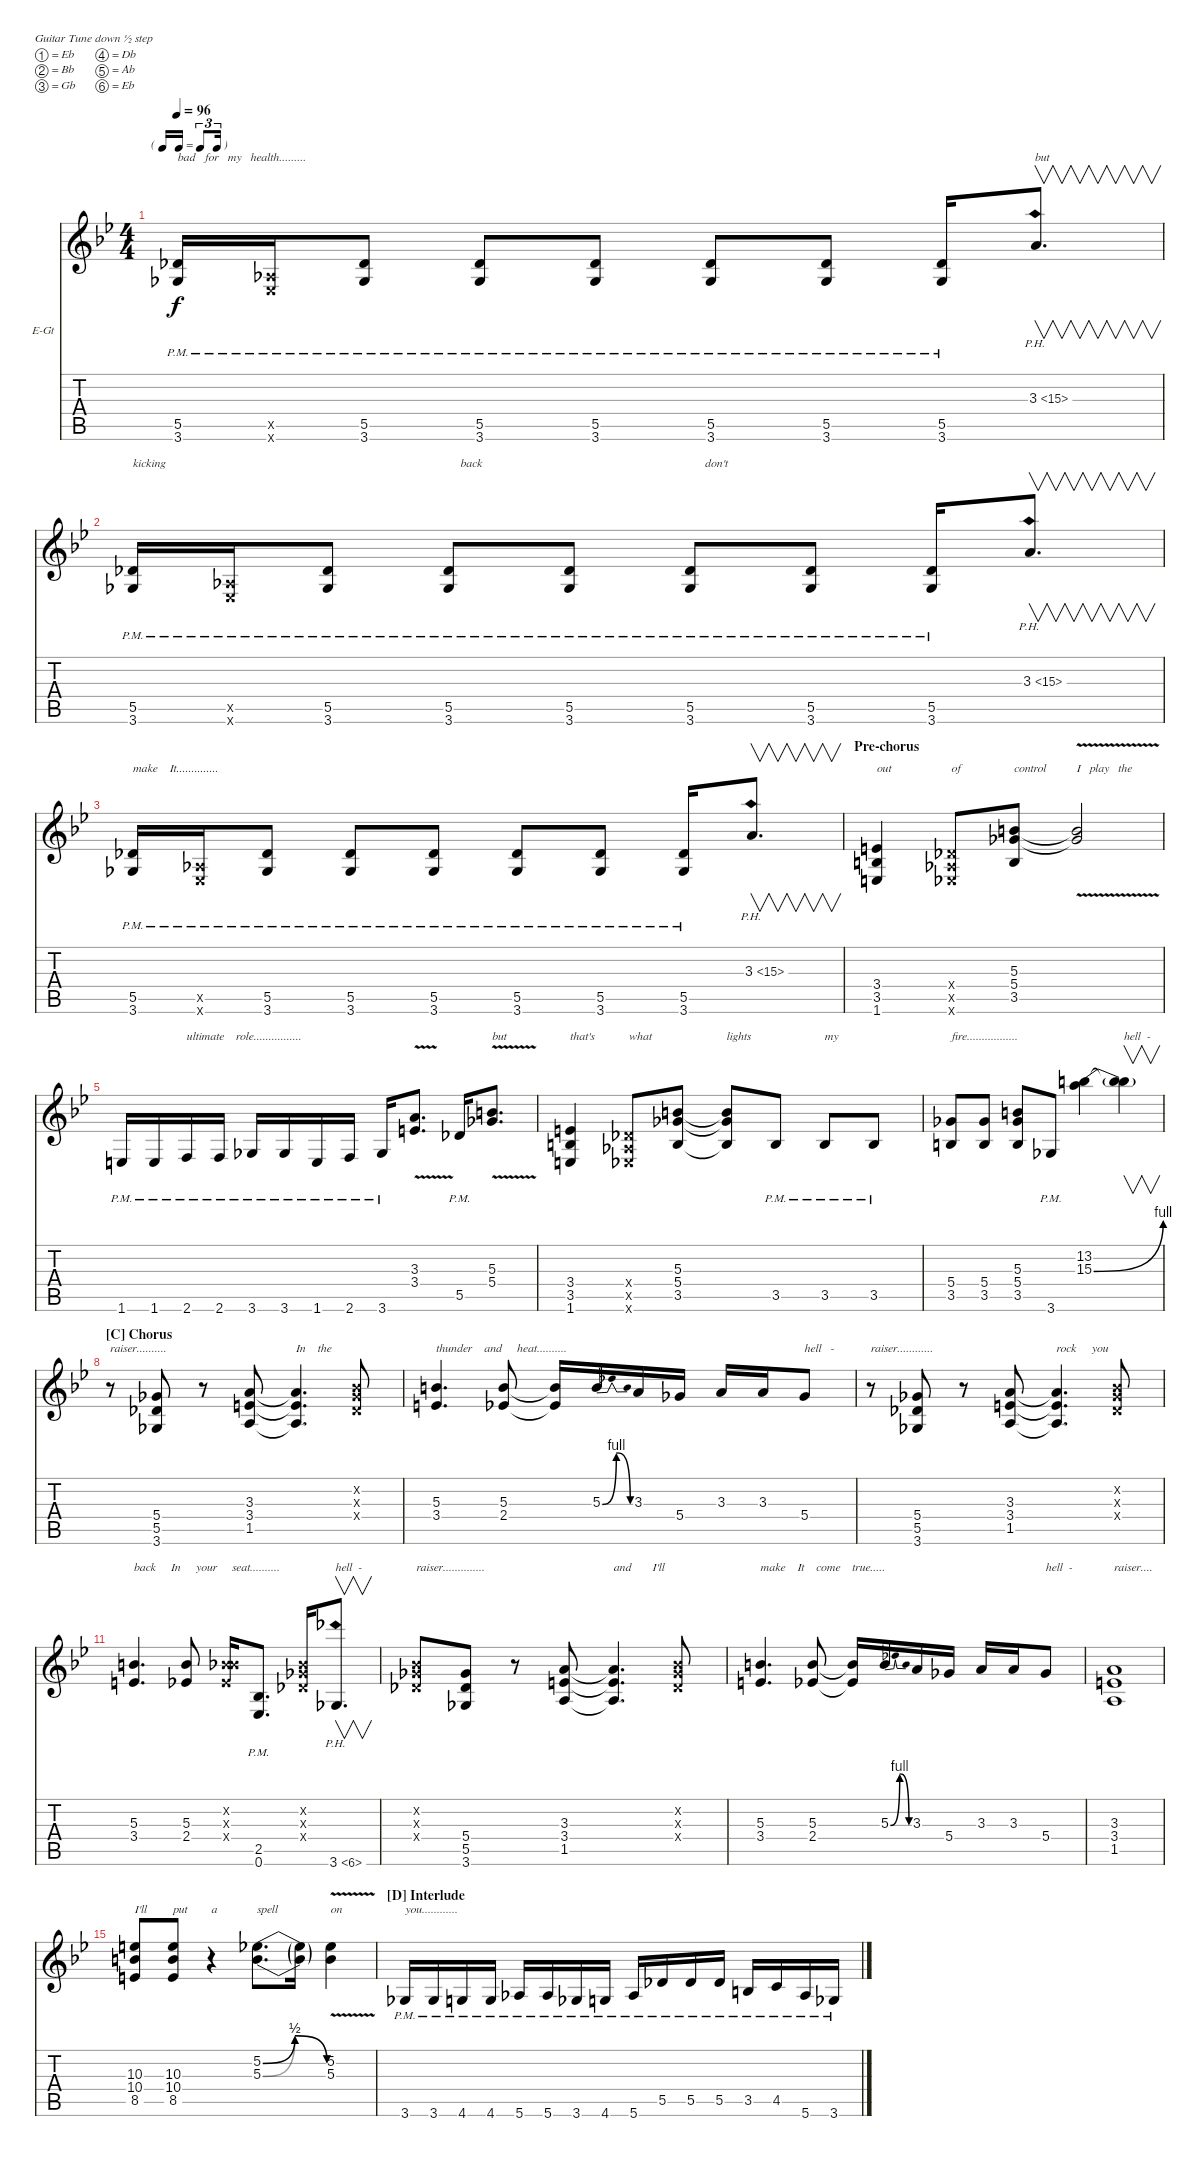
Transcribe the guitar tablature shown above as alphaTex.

\bracketExtendMode nobrackets
\firstSystemTrackNameOrientation horizontal
\otherSystemsTrackNameOrientation horizontal
\defaultBarNumberDisplay FirstOfSystem
\track ("Zakk Wylde" "E-Gt") {instrument distortionguitar}
\staff {score tabs}
\tuning (Eb4 Bb3 Gb3 Db3 Ab2 Eb2)
\ts (4 4)
\tf triplet16th
\tempo 96
\clef g2
\ks bb
(3.6{pm} 5.5{pm}).16{txt "bad   for   my   health........." dy f} (0.5{pm x} 0.6{pm x}).16 (3.6{pm} 5.5{pm}).8 (5.5{pm} 3.6{pm}).8 (3.6{pm} 5.5{pm}).8 (5.5{pm} 3.6{pm}).8 (5.5{pm} 3.6{pm}).8 (5.5{pm} 3.6{pm}).16 3.3{ph 12}.8{v d txt "but"} |
(3.6{pm} 5.5{pm}).16{txt "kicking"} (0.5{pm x} 0.6{pm x}).16 (3.6{pm} 5.5{pm}).8 (5.5{pm} 3.6{pm}).8{txt "    back"} (3.6{pm} 5.5{pm}).8 (5.5{pm} 3.6{pm}).8{txt "     don't"} (5.5{pm} 3.6{pm}).8 (5.5{pm} 3.6{pm}).16 3.3{ph 12}.8{v d} |
\scale
0.491731 (3.6{pm} 5.5{pm}).16{txt "make    It.............."} (0.5{pm x} 0.6{pm x}).16 (3.6{pm} 5.5{pm}).8 (5.5{pm} 3.6{pm}).8 (3.6{pm} 5.5{pm}).8 (5.5{pm} 3.6{pm}).8 (5.5{pm} 3.6{pm}).8 (5.5{pm} 3.6{pm}).16 3.3{ph 12}.8{v d} |
\section ("" "Pre-chorus")
\scale
0.509185 (1.6 3.5 3.4).4{txt "out"} (0.6{x} 0.5{x} 0.4{x}).8{txt "of"} (3.5 5.4 5.3).8{txt "control"} (5.3{t} 5.4{v t}).2{txt "I   play   the"} |
\scale
0.492543 1.6{pm}.16 1.6{pm}.16 2.6{pm}.16{txt "ultimate    role................"} 2.6{pm}.16 3.6{pm}.16 3.6{pm}.16 1.6{pm}.16 2.6{pm}.16 3.6{pm}.16 (3.4{v} 3.3{v}).8{d} 5.5{pm}.16 (5.4{v} 5.3{v}).8{d txt "but"} |
\scale
0.506256 (1.6 3.5 3.4).4{txt "that's"} (0.6{x} 0.5{x} 0.4{x}).8{txt "what"} (3.5 5.4 5.3).8 (3.5{t} 5.4{t} 5.3{t}).8{txt "lights"} 3.5{pm}.8 3.5{pm}.8{txt "my"} 3.5{pm}.8 |
\scale
0.504941 (3.5 5.4).8{txt "fire................."} (5.4 3.5).8 (3.5 5.4 5.3).8 3.6{pm}.8 (13.2 15.3{be (bend 0 0 15 4)}).4 (15.3{t} 13.2{t}).4{v txt "hell  -"} |
\section ("C" "Chorus")
\scale
0.494037 r.8{txt "raiser.........."} (3.6 5.5 5.4).8 r.8 (1.5 3.4 3.3).8 (3.3{t} 3.4{t} 1.5{t}).4{d txt "In    the"} (0.4{x} 0.3{x} 0.2{x}).8 |
\scale
0.500645 (3.4 5.3).4{d txt "thunder    and     heat.........."} (2.4 5.3).8 (2.4{t} 5.3{t}).16 5.3{be (bendrelease 0 0 10.2 4 20.4 4 30 0)}.16 3.3.16 5.4.16 3.3.16 3.3.16 5.4.8{txt "hell   -"} |
\scale
0.499167 r.8{txt "raiser............"} (3.6 5.5 5.4).8 r.8 (1.5 3.4 3.3).8 (3.3{t} 3.4{t} 1.5{t}).4{d txt "rock     you"} (0.4{x} 0.3{x} 0.2{x}).8 |
\scale
0.505673 (3.4 5.3).4{d txt "back     In     your     seat.........."} (2.4 5.3).8 (2.4{x} 5.3{x} 0.2{x}).16 (0.6{pm} 2.5{pm}).8{d} (0.4{x} 0.3{x} 0.2{x}).16 3.6{ph 3}.8{v d txt "hell  -"} |
\scale
0.493826 (0.4{x} 0.3{x} 0.2{x}).8{txt "raiser.............."} (3.6 5.5 5.4).8 r.8 (1.5 3.4 3.3).8 (3.3{t} 3.4{t} 1.5{t}).4{d txt "and       I'll"} (0.4{x} 0.3{x} 0.2{x}).8 |
\scale
0.410997 (3.4 5.3).4{d txt "make    It    come    true....."} (2.4 5.3).8 (2.4{t} 5.3{t}).16 5.3{be (bendrelease 0 0 10.2 4 20.4 4 30 0)}.16 3.3.16 5.4.16 3.3.16 3.3.16 5.4.8{txt "hell  -"} |
\scale
0.198061 (1.5 3.4 3.3).1{txt "raiser...."} |
\scale
0.390977 (10.4 10.3 8.5).8{txt "I'll"} (10.3 10.4 8.5).8{txt "put"} r.4{txt "a"} (5.3{be (bendrelease 0 0 11.4 2 20.4 2 30 0)} 5.2{be (bendrelease 0 0 10.2 2 20.4 2 30 0)}).8{d txt "spell"} (5.2{t} 5.3{t}).16 (5.3{v} 5.2{v}).4{txt "on"} |
\section ("D" "Interlude")
\scale
0.489473 3.6{pm}.16{txt "you............"} 3.6{pm}.16 4.6{pm}.16 4.6{pm}.16 5.6{pm}.16 5.6{pm}.16 3.6{pm}.16 4.6{pm}.16 5.6{pm}.16 5.5{pm}.16 5.5{pm}.16 5.5{pm}.16 3.5{pm}.16 4.5{pm}.16 5.6{pm}.16 3.6{pm}.16
